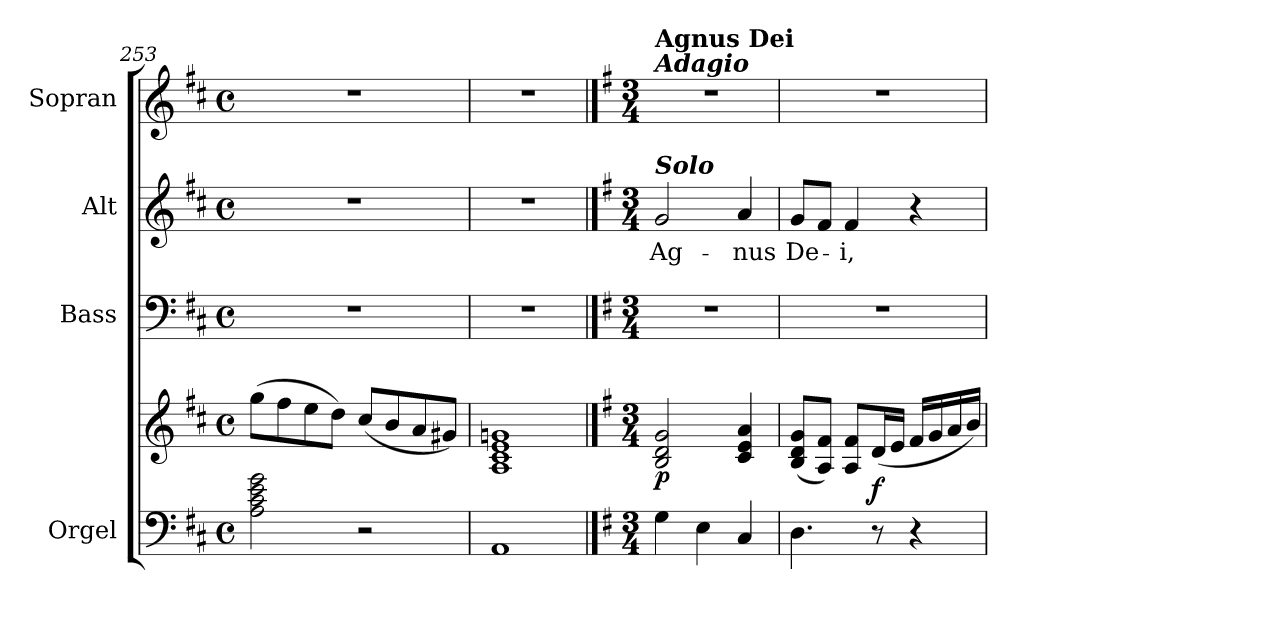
**kern	**kern	**dynam	**kern	**kern	**text	**kern
*part4	*part4	*part4	*part3	*part2	*part2	*part1
*staff5	*staff4	*staff4/5	*staff3	*staff2	*staff2	*staff1
*I"Orgel	*	*	*I"Bass	*I"Alt	*	*I"Sopran
*I'Org.	*	*	*I'B.	*I'A.	*	*I'S.
*clefF4	*clefG2	*	*clefF4	*clefG2	*	*clefG2
*k[f#c#]	*k[f#c#]	*	*k[f#c#]	*k[f#c#]	*	*k[f#c#]
*D:	*D:	*	*D:	*D:	*	*D:
*M4/4	*M4/4	*	*M4/4	*M4/4	*	*M4/4
*met(c)	*met(c)	*	*met(c)	*met(c)	*	*met(c)
=253	=253	=253	=253	=253	=253	=253
2A\ 2c#\ 2e\ 2g\	(>8gg\L	.	1r	1r	.	1r
.	8ff#\	.	.	.	.	.
.	8ee\	.	.	.	.	.
.	8dd\J)	.	.	.	.	.
2r	(<8cc#/L	.	.	.	.	.
.	8b/	.	.	.	.	.
.	8a/	.	.	.	.	.
.	8g#X/J)	.	.	.	.	.
=254	=254	=254	=254	=254	=254	=254
1AA	1A 1c# 1e 1gn	.	1r	1r	.	1r
!!LO:LB:g=z
==255	==255	==255	==255	==255	==255	==255
*k[f#]	*k[f#]	*	*k[f#]	*k[f#]	*	*k[f#]
*G:	*G:	*	*G:	*G:	*	*G:
*M3/4	*M3/4	*	*M3/4	*M3/4	*	*M3/4
!	!	!	!	!	!	!LO:TX:a:Bi:t=Adagio
!	!	!	!	!	!	!LO:TX:a:B:t=Agnus Dei
!	!	!	!	!LO:TX:a:Bi:t=Solo	!	!
!	!	!LO:DY:b	!	!	!LO:LY:b	!
4G\	2B/ 2d/ 2g/	p	2.r	2g/	Ag-	2.r
4E\	.	.	.	.	.	.
!	!	!	!	!	!LO:LY:b	!
4C/	4c/ 4e/ 4a/	.	.	4a/	-nus	.
=256	=256	=256	=256	=256	=256	=256
!	!	!	!	!	!LO:LY:b	!
4.D\	(<8B/ 8d/ 8g/L	.	2.r	8g/L	De-	2.r
.	8A/ 8f#/J)	.	.	8f#/J	.	.
!	!	!	!	!	!LO:LY:b	!
.	8A/ 8f#/L	.	.	4f#/	-i,	.
!	!	!LO:DY:b	!	!	!	!
8r	(<16d/L	f	.	.	.	.
.	16e/JJ	.	.	.	.	.
4r	16f#/LL	.	.	4r	.	.
.	16g/	.	.	.	.	.
.	16a/	.	.	.	.	.
.	16b/JJ)	.	.	.	.	.
=	=	=	=	=	=	=
*-	*-	*-	*-	*-	*-	*-
